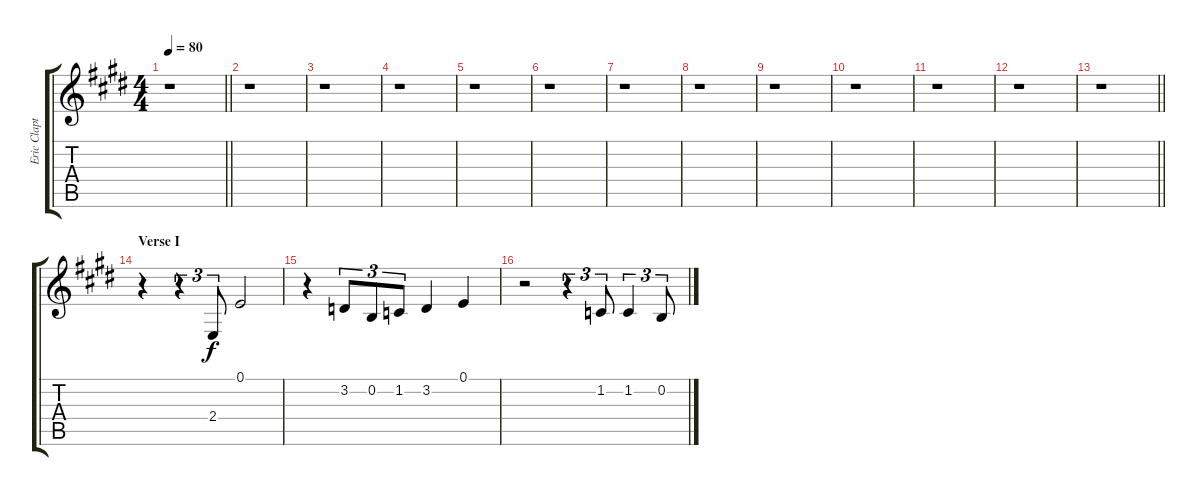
\track ("Eric Clapton Voice" "Eric Clapt") {instrument sopranosax}
\staff {score tabs}
\tuning (E4 B3 G3 D3 A2 E2) {hide}
\ts (4 4)
\tempo 80
\clef g2
\barLineRight lightlight
\ks e
r.1{dy f instrument sopranosax} |
r.1 |
r.1 |
r.1 |
r.1 |
r.1 |
r.1 |
r.1 |
r.1 |
r.1 |
r.1 |
r.1 |
\barLineRight lightlight
r.1 |
\section ("" "Verse I")
r.4 r.4{tu (3 2)} 2.4.8{tu (3 2)} 0.1.2 |
r.4 3.2.8{tu (3 2)} 0.2.8{tu (3 2)} 1.2.8{tu (3 2)} 3.2.4 0.1.4 |
r.2 r.4{tu (3 2)} 1.2.8{tu (3 2)} 1.2.4{tu (3 2)} 0.2.8{tu (3 2)}
